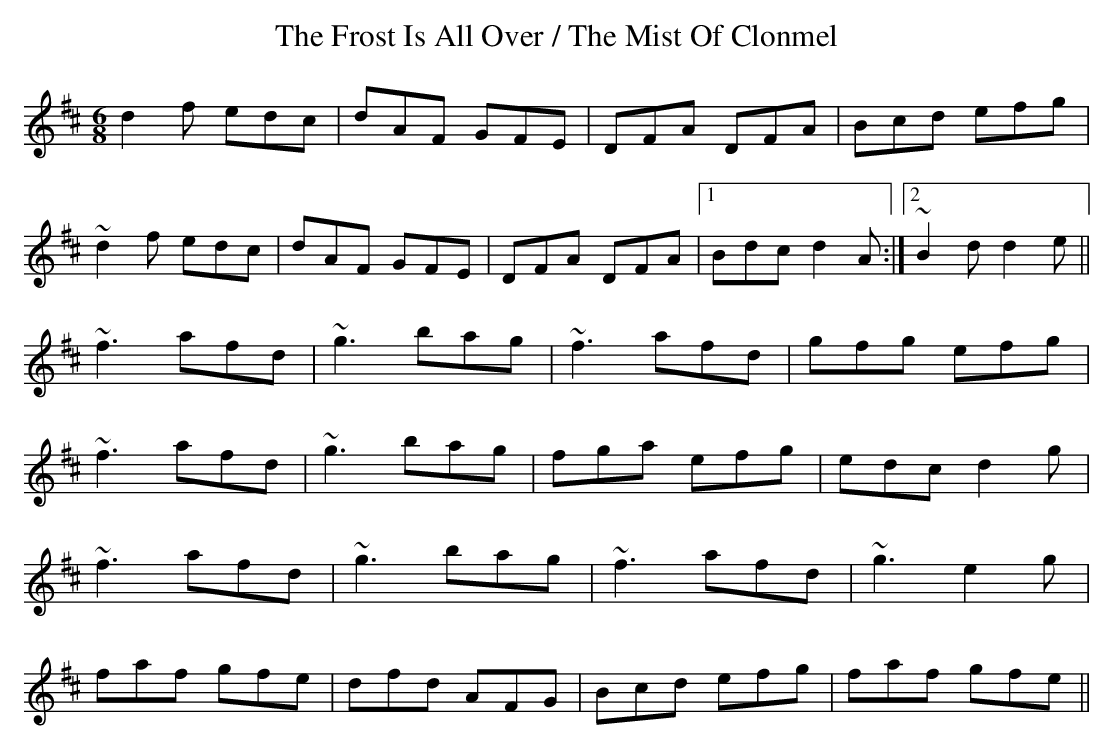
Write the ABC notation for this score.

X:1
T:The Frost Is All Over / The Mist Of Clonmel
M:6/8
L:1/8
K:Dmaj
d2f edc|dAF GFE|DFA DFA|Bcd efg|
~d2f edc|dAF GFE|DFA DFA|1 Bdc d2A:|2 ~B2d d2e||
~f3 afd|~g3 bag|~f3 afd|gfg efg|
~f3 afd|~g3 bag|fga efg|edc d2g|
~f3 afd|~g3 bag|~f3 afd|~g3 e2g|
faf gfe|dfd AFG|Bcd efg|faf gfe||
